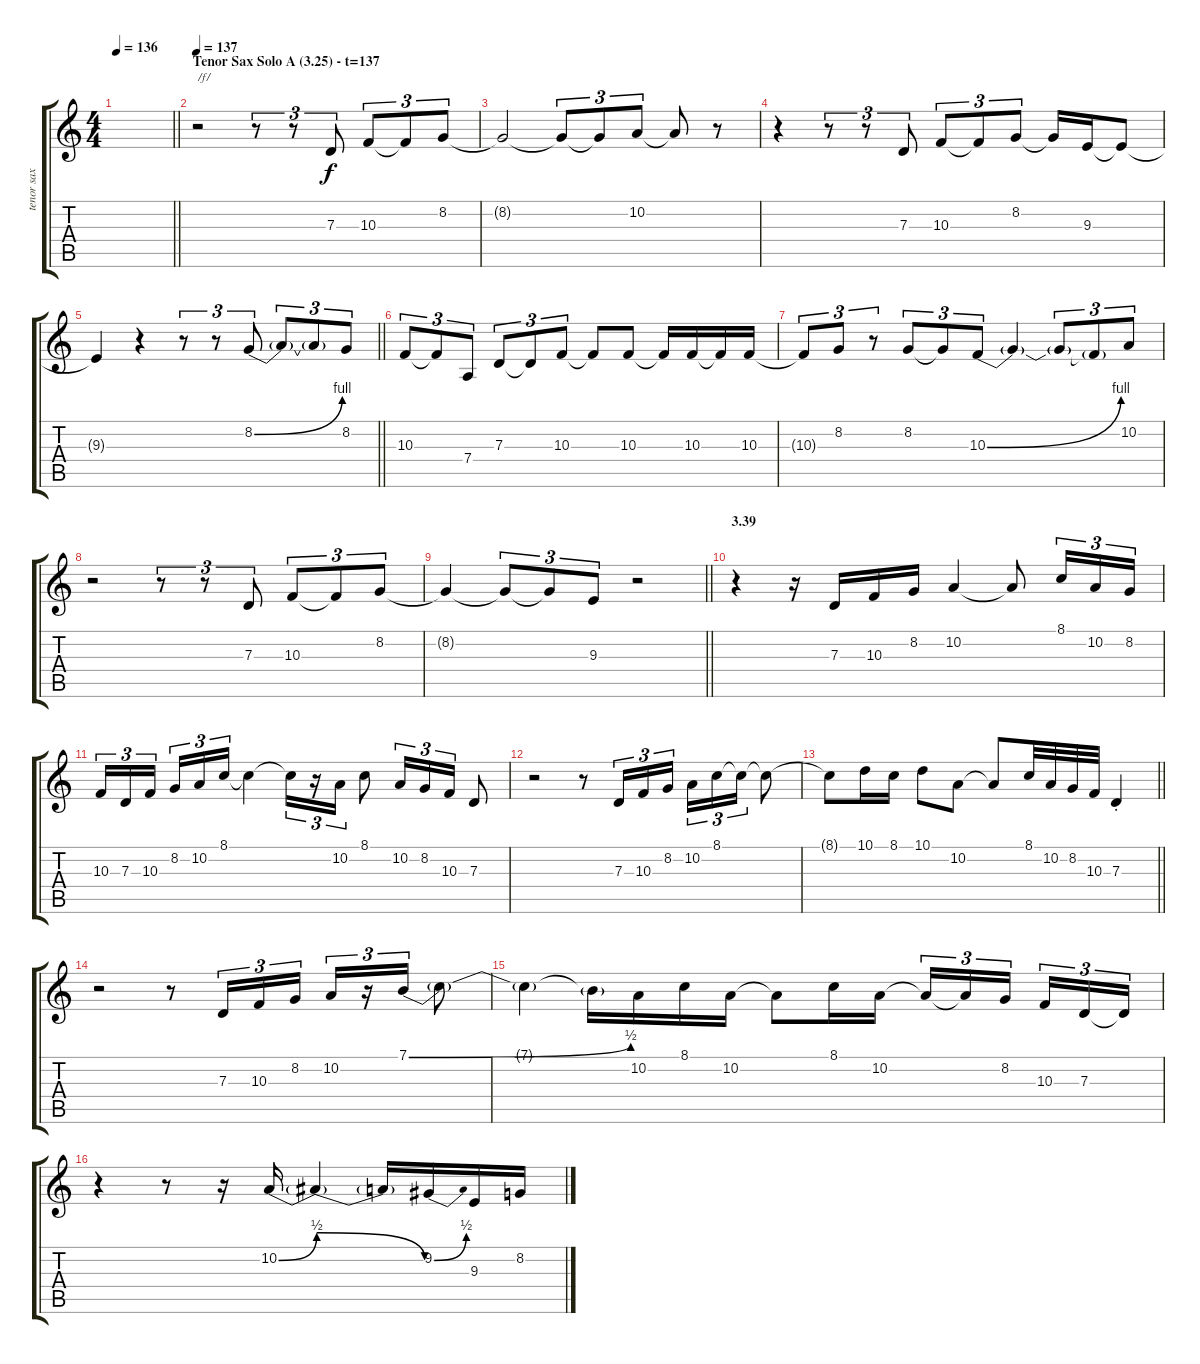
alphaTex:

\track ("tenor sax" "tenor sax") {instrument tenorsax}
\staff {score tabs}
\tuning (E4 B3 G3 D3 A2 E2) {hide}
\ts (4 4)
\tempo 136
\clef g2
\barLineRight lightlight
\ks c
|
\section ("" "Tenor Sax Solo A (3.25) - t=137")
\tempo 137
r.2{txt "/f/"} r.8{tu (3 2)} r.8{tu (3 2)} 7.3.8{tu (3 2) dy f} 10.3.8{tu (3 2)} 10.3{t}.8{tu (3 2)} 8.2.8{tu (3 2)} |
8.2{t}.2 8.2{t}.8{tu (3 2)} 8.2{t}.8{tu (3 2)} 10.2.8{tu (3 2)} 10.2{t}.8 r.8 |
r.4 r.8{tu (3 2)} r.8{tu (3 2)} 7.3.8{tu (3 2)} 10.3.8{tu (3 2)} 10.3{t}.8{tu (3 2)} 8.2.8{tu (3 2)} 8.2{t}.16 9.3.16 9.3{t}.8 |
\barLineRight lightlight
9.3{t}.4 r.4 r.8{tu (3 2)} r.8{tu (3 2)} 8.2{be (bend 0 0 60 4)}.8{tu (3 2)} 8.2{t}.8{tu (3 2)} 8.2{t}.8{tu (3 2)} 8.2.8{tu (3 2)} |
10.3.8{tu (3 2)} 10.3{t}.8{tu (3 2)} 7.4.8{tu (3 2)} 7.3.8{tu (3 2)} 7.3{t}.8{tu (3 2)} 10.3.8{tu (3 2)} 10.3{t}.8 10.3.8 10.3{t}.16 10.3.16 10.3{t}.16 10.3.16 |
10.3{t}.8{tu (3 2)} 8.2.8{tu (3 2)} r.8{tu (3 2)} 8.2.8{tu (3 2)} 8.2{t}.8{tu (3 2)} 10.3{be (bend 0 0 60 4)}.8{tu (3 2)} 10.3{t}.4 10.3{t}.8{tu (3 2)} 10.3{t}.8{tu (3 2)} 10.2.8{tu (3 2)} |
r.2 r.8{tu (3 2)} r.8{tu (3 2)} 7.3.8{tu (3 2)} 10.3.8{tu (3 2)} 10.3{t}.8{tu (3 2)} 8.2.8{tu (3 2)} |
\barLineRight lightlight
8.2{t}.4 8.2{t}.8{tu (3 2)} 8.2{t}.8{tu (3 2)} 9.3.8{tu (3 2)} r.2 |
\section ("" "3.39")
r.4 r.16 7.3.16 10.3.16 8.2.16 10.2.4 10.2{t}.8 8.1.16{tu (3 2)} 10.2.16{tu (3 2)} 8.2.16{tu (3 2)} |
10.3.16{tu (3 2)} 7.3.16{tu (3 2)} 10.3.16{tu (3 2) beam splitsecondary} 8.2.16{tu (3 2)} 10.2.16{tu (3 2)} 8.1.16{tu (3 2)} 8.1{t}.4 8.1{t}.16{tu (3 2)} r.16{tu (3 2)} 10.2.16{tu (3 2)} 8.1.8 10.2.16{tu (3 2)} 8.2.16{tu (3 2)} 10.3.16{tu (3 2)} 7.3.8 |
r.2 r.8 7.3.16{tu (3 2)} 10.3.16{tu (3 2)} 8.2.16{tu (3 2)} 10.2.16{tu (3 2)} 8.1.16{tu (3 2)} 8.1{t}.16{tu (3 2)} 8.1{t}.8 |
\barLineRight lightlight
8.1{t}.8 10.1.16 8.1.16 10.1.8 10.2.8 10.2{t}.8 8.1.32 10.2.32 8.2.32 10.3.32 7.3{st}.4 |
r.2 r.8 7.3.16{tu (3 2)} 10.3.16{tu (3 2)} 8.2.16{tu (3 2)} 10.2.16{tu (3 2)} r.16{tu (3 2)} 7.1{be (bend 0 0 60 2)}.16{tu (3 2)} 7.1{t}.8 |
7.1{t}.4 7.1{t}.16 10.2.16 8.1.16 10.2.16 10.2{t}.8 8.1.16 10.2.16 10.2{t}.16{tu (3 2)} 10.2{t}.16{tu (3 2)} 8.2.16{tu (3 2) beam splitsecondary} 10.3.16{tu (3 2)} 7.3.16{tu (3 2)} 7.3{t}.16{tu (3 2)} |
r.4 r.8 r.16 10.2{be (bend 0 0 60 2)}.16 10.2{be (release 0 2 60 0) t}.4 10.2{t}.16 9.2{be (bend 0 0 60 2)}.16 9.3.16 8.2.16
